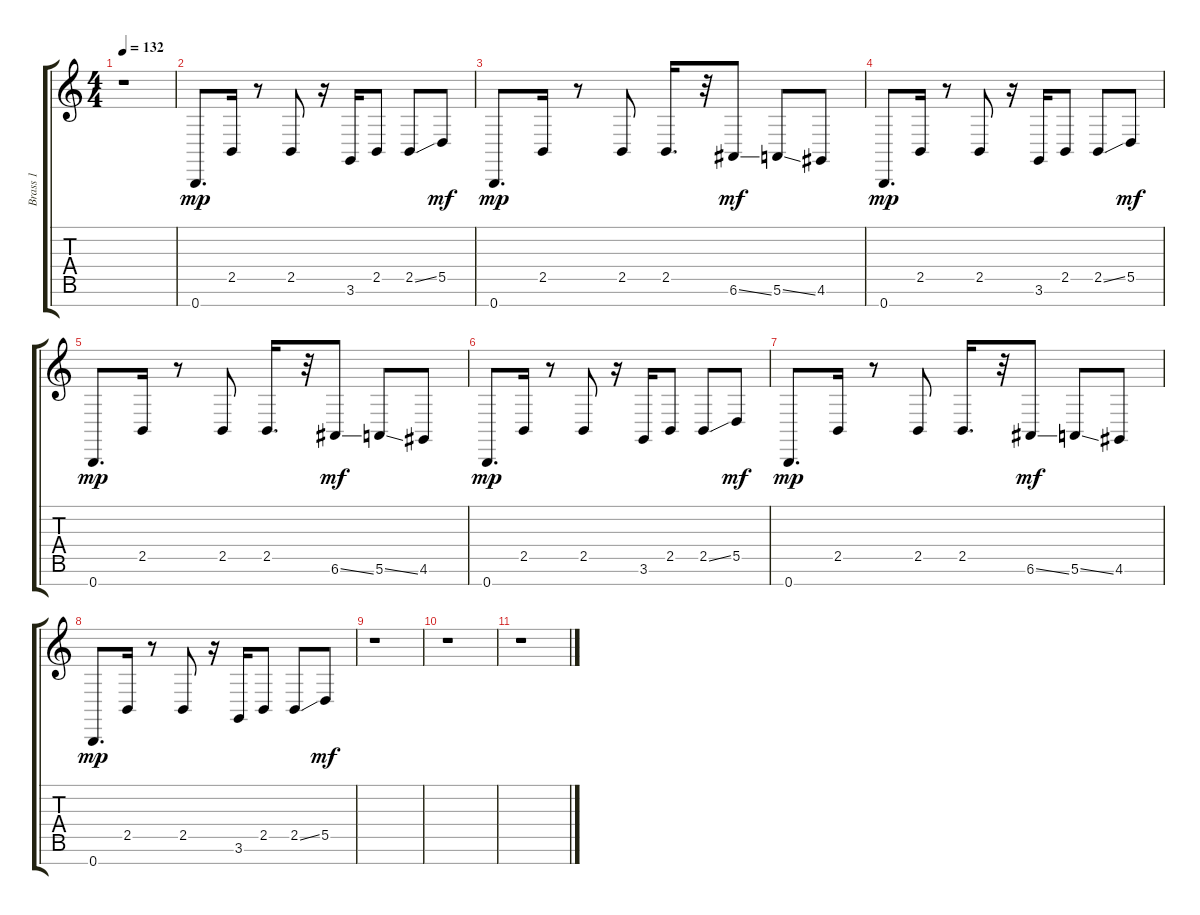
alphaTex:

\track ("Brass 1" "Brass 1") {instrument synthbrass1}
\staff {score tabs}
\tuning (E4 B3 G3 D3 A2 E2 B1) {hide}
\ts (4 4)
\tempo 132
\clef g2
\ks c
r.1{dy mp} |
0.7.8{d} 2.5.16 r.8 2.5.8 r.16 3.6.16 2.5.8 2.5{ss}.8 5.5.8{dy mf} |
0.7.8{d dy mp} 2.5.16 r.8 2.5.8 2.5.16{d} r.32 6.6{ss}.8{dy mf} 5.6{ss}.8 4.6.8 |
0.7.8{d dy mp} 2.5.16 r.8 2.5.8 r.16 3.6.16 2.5.8 2.5{ss}.8 5.5.8{dy mf} |
0.7.8{d dy mp} 2.5.16 r.8 2.5.8 2.5.16{d} r.32 6.6{ss}.8{dy mf} 5.6{ss}.8 4.6.8 |
0.7.8{d dy mp} 2.5.16 r.8 2.5.8 r.16 3.6.16 2.5.8 2.5{ss}.8 5.5.8{dy mf} |
0.7.8{d dy mp} 2.5.16 r.8 2.5.8 2.5.16{d} r.32 6.6{ss}.8{dy mf} 5.6{ss}.8 4.6.8 |
0.7.8{d dy mp} 2.5.16 r.8 2.5.8 r.16 3.6.16 2.5.8 2.5{ss}.8 5.5.8{dy mf} |
r.1 |
r.1 |
r.1
